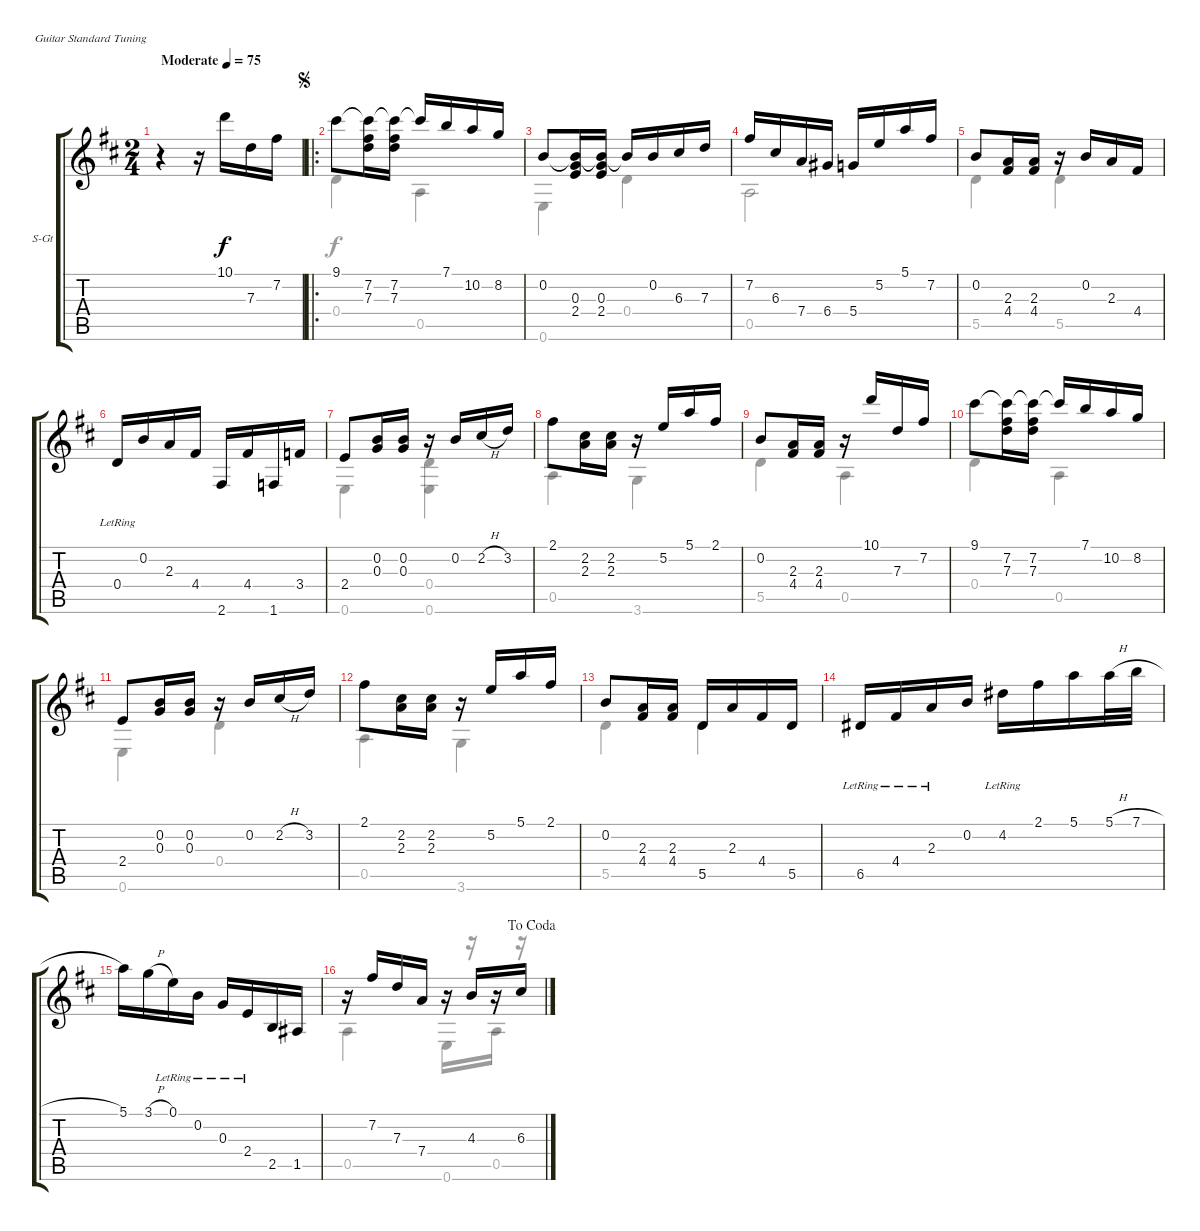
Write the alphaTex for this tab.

\bracketExtendMode groupsimilarinstruments
\firstSystemTrackNameOrientation horizontal
\otherSystemsTrackNameOrientation horizontal
\track ("Pista 1" "S-Gt") {instrument acousticguitarsteel}
\staff {score tabs}
\tuning (E4 B3 G3 D3 A2 E2)
\voice
\ts (2 4)
\beaming (8 2 2)
\tempo (75 "Moderate")
\clef g2
\ks d
r.4{dy f instrument acousticguitarsteel} r.16 10.1.16 7.3.16 7.2.16 |
\ro
\jump segno
9.1.8{beam invert} (7.2 7.3 9.1{t}).16{beam invert} (7.2 7.3 9.1{t}).16{beam invert} 9.1{t}.16 7.1.16 10.2.16 8.2.16 |
0.2.8 (0.3 2.4 0.2{t}).16 (0.3 2.4 0.2{t}).16 0.2{t}.16 0.2.16 6.3.16 7.3.16 |
7.2.16 6.3.16 7.4.16 6.4.16 5.4.16 5.2.16 5.1.16 7.2.16 |
0.2.8 (2.3 4.4).16 (2.3 4.4).16 r.16 0.2.16 2.3.16 4.4.16 |
0.4{lr}.16 0.2.16 2.3.16 4.4.16 2.6.16 4.4.16 1.6.16 3.4.16 |
2.4.8 (0.2 0.3).16 (0.2 0.3).16 r.16 0.2.16 2.2{h}.16 3.2.16 |
2.1.8{beam invert} (2.2 2.3).16{beam invert} (2.2 2.3).16{beam invert} r.16 5.2.16 5.1.16 2.1.16 |
0.2.8 (2.3 4.4).16 (2.3 4.4).16 r.16 10.1.16 7.3.16 7.2.16 |
9.1.8{beam invert} (7.2 7.3 9.1{t}).16{beam invert} (7.2 7.3 9.1{t}).16{beam invert} 9.1{t}.16 7.1.16 10.2.16 8.2.16 |
2.4.8 (0.2 0.3).16 (0.2 0.3).16 r.16 0.2.16 2.2{h}.16 3.2.16 |
2.1.8{beam invert} (2.2 2.3).16{beam invert} (2.2 2.3).16{beam invert} r.16 5.2.16 5.1.16 2.1.16 |
0.2.8 (2.3 4.4).16 (2.3 4.4).16 5.5.16 2.3.16 4.4.16 5.5.16 |
6.5{lr}.16 4.4{lr}.16 2.3{lr}.16 0.2.16 4.2{lr}.16 2.1.16 5.1.16 5.1{h}.32 7.1{h}.32 |
5.1.16 3.1{h}.16 0.1{lr}.16 0.2{lr}.16 0.3{lr}.16 2.4{lr}.16 2.5.16 1.5.16 |
\jump dacoda
r.16 7.2.16 7.3.16 7.4.16 r.16 4.3.16 r.16 6.3.16
\voice
\clef g2
\ottava regular
\simile none
\ks d
|
0.4.4 0.5.4 |
0.6.4 0.4.4 |
0.5.2 |
5.5.4 5.5.4 |
|
0.6.4 (0.4 0.6).4 |
0.5.4 3.6.4 |
5.5.4 0.5.4 |
0.4.4 0.5.4 |
0.6.4 0.4.4 |
0.5.4 3.6.4 |
5.5.4 5.5.4 |
|
|
0.5.4 0.6.16 r.16 0.5.16 r.16
